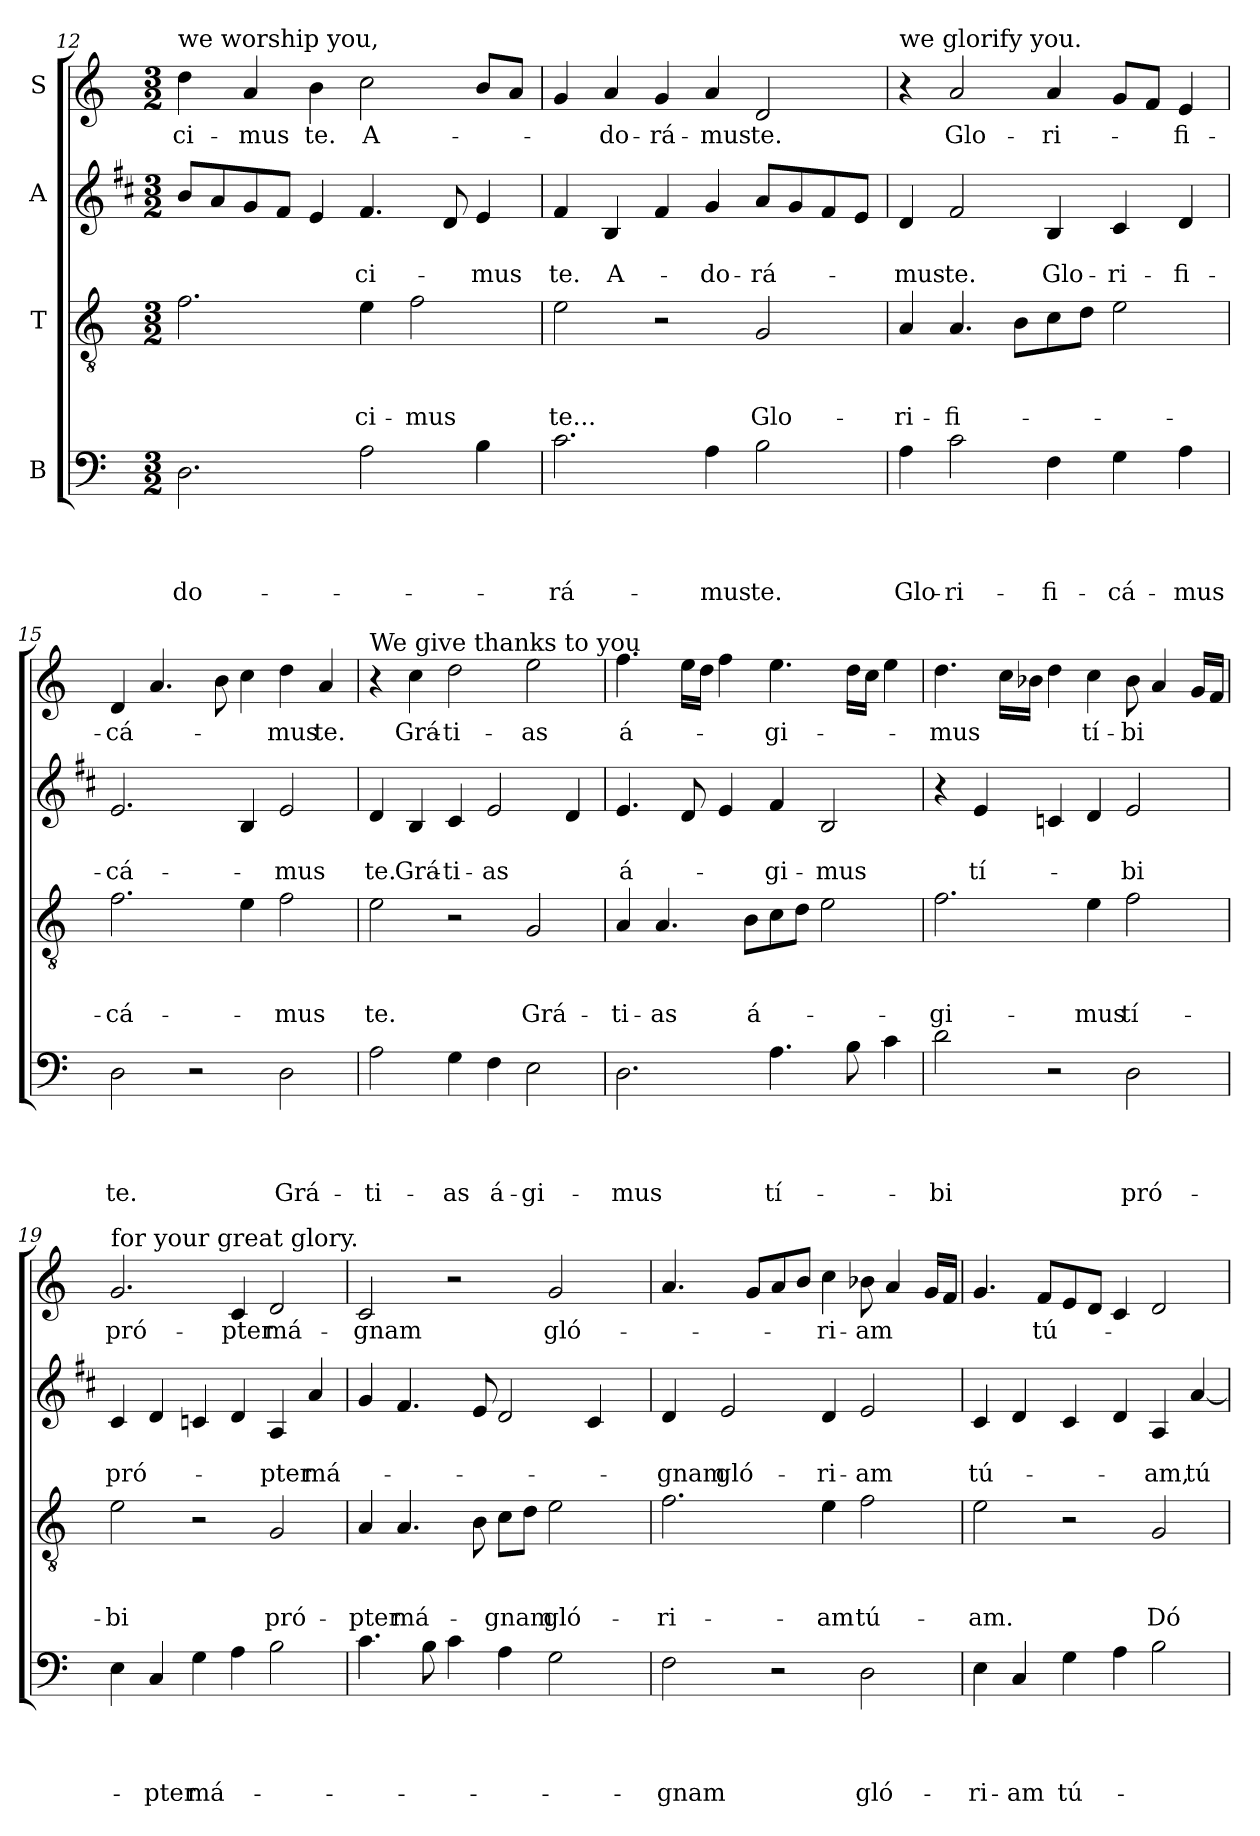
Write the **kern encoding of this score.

**kern	**text	**text	**text	**text	**kern	**text	**text	**text	**kern	**text	**text	**kern	**text
*part4	*part4	*part4	*part4	*part4	*part3	*part3	*part3	*part3	*part2	*part2	*part2	*part1	*part1
*staff4	*staff4	*staff4	*staff4	*staff4	*staff3	*staff3	*staff3	*staff3	*staff2	*staff2	*staff2	*staff1	*staff1
*I"B	*	*	*	*	*I"T	*	*	*	*I"A	*	*	*I"S	*
*clefF4	*	*	*	*	*clefGv2	*	*	*	*clefG2	*	*	*clefG2	*
*	*	*	*	*	*	*	*	*	*ITrd1c2	*	*	*	*
*k[]	*	*	*	*	*k[]	*	*	*	*k[]	*	*	*k[]	*
*C:	*	*	*	*	*C:	*	*	*	*C:	*	*	*C:	*
*M3/2	*	*	*	*	*M3/2	*	*	*	*M3/2	*	*	*M3/2	*
=12	=12	=12	=12	=12	=12	=12	=12	=12	=12	=12	=12	=12	=12
!	!	!	!	!	!	!	!	!	!	!	!	!LO:TX:a:t=we worship you,	!
!	!	!	!	!LO:LY:b	!	!	!	!	!	!	!	!	!LO:LY:b
2.D\	.	.	.	-do-	2.f\	.	.	.	8a/L	.	.	4dd\	-ci-
.	.	.	.	.	.	.	.	.	8g/	.	.	.	.
!	!	!	!	!	!	!	!	!	!	!	!	!	!LO:LY:b
.	.	.	.	.	.	.	.	.	8f/	.	.	4a/	-mus
.	.	.	.	.	.	.	.	.	8e/J	.	.	.	.
!	!	!	!	!	!	!	!	!	!	!	!	!	!LO:LY:b
.	.	.	.	.	.	.	.	.	4d/	.	.	4b\	te.
!	!	!	!	!	!	!	!	!LO:LY:b	!	!	!LO:LY:b	!	!LO:LY:b
2A\	.	.	.	.	4e\	.	.	-ci-	4.e/	.	-ci-	2cc\	A-
!	!	!	!	!	!	!	!	!LO:LY:b	!	!	!	!	!
.	.	.	.	.	2f\	.	.	-mus	.	.	.	.	.
.	.	.	.	.	.	.	.	.	8c/	.	.	.	.
!	!	!	!	!	!	!	!	!	!	!	!LO:LY:b	!	!
4B\	.	.	.	.	.	.	.	.	4d/	.	-mus	8b/L	.
.	.	.	.	.	.	.	.	.	.	.	.	8a/J	.
!!LO:LB:g=z
=13	=13	=13	=13	=13	=13	=13	=13	=13	=13	=13	=13	=13	=13
!	!	!	!	!LO:LY:b	!	!	!	!LO:LY:b	!	!	!LO:LY:b	!	!
2.c\	.	.	.	-rá-	2e\	.	.	te...	4e/	.	te.	4g/	.
!	!	!	!	!	!	!	!	!	!	!	!LO:LY:b	!	!LO:LY:b
.	.	.	.	.	.	.	.	.	4A/	.	A-	4a/	-do-
!	!	!	!	!	!	!	!	!	!	!	!	!	!LO:LY:b
.	.	.	.	.	2r	.	.	.	4e/	.	.	4g/	-rá-
!	!	!	!	!LO:LY:b	!	!	!	!	!	!	!LO:LY:b	!	!LO:LY:b
4A\	.	.	.	-mus	.	.	.	.	4f/	.	-do-	4a/	-mus
!	!	!	!	!LO:LY:b	!	!	!	!LO:LY:b	!	!	!LO:LY:b	!	!LO:LY:b
2B\	.	.	.	te.	2G/	.	.	Glo-	8g/L	.	-rá-	2d/	te.
.	.	.	.	.	.	.	.	.	8f/	.	.	.	.
.	.	.	.	.	.	.	.	.	8e/	.	.	.	.
.	.	.	.	.	.	.	.	.	8d/J	.	.	.	.
=14	=14	=14	=14	=14	=14	=14	=14	=14	=14	=14	=14	=14	=14
!	!	!	!	!	!	!	!	!	!	!	!	!LO:TX:a:t=we glorify you.	!
!	!	!	!	!LO:LY:b	!	!	!	!LO:LY:b	!	!	!LO:LY:b	!	!
4A\	.	.	.	Glo-	4A/	.	.	-ri-	4c/	.	-mus	4r	.
!	!	!	!	!LO:LY:b	!	!	!	!LO:LY:b	!	!	!LO:LY:b	!	!LO:LY:b
2c\	.	.	.	-ri-	4.A/	.	.	-fi-	2e/	.	te.	2a/	Glo-
.	.	.	.	.	8B\L	.	.	.	.	.	.	.	.
!	!	!	!	!LO:LY:b	!	!	!	!	!	!	!LO:LY:b	!	!LO:LY:b
4F\	.	.	.	-fi-	8c\	.	.	.	4A/	.	Glo-	4a/	-ri-
.	.	.	.	.	8d\J	.	.	.	.	.	.	.	.
!	!	!	!	!LO:LY:b	!	!	!	!	!	!	!LO:LY:b	!	!
4G\	.	.	.	-cá-	2e\	.	.	.	4B/	.	-ri-	8g/L	.
.	.	.	.	.	.	.	.	.	.	.	.	8f/J	.
!	!	!	!	!LO:LY:b	!	!	!	!	!	!	!LO:LY:b	!	!LO:LY:b
4A\	.	.	.	-mus	.	.	.	.	4c/	.	-fi-	4e/	-fi-
=15	=15	=15	=15	=15	=15	=15	=15	=15	=15	=15	=15	=15	=15
!	!	!	!	!LO:LY:b	!	!	!	!LO:LY:b	!	!	!LO:LY:b	!	!LO:LY:b
2D\	.	.	.	te.	2.f\	.	.	-cá-	2.d/	.	-cá-	4d/	-cá-
.	.	.	.	.	.	.	.	.	.	.	.	4.a/	.
2r	.	.	.	.	.	.	.	.	.	.	.	.	.
.	.	.	.	.	.	.	.	.	.	.	.	8b\	.
.	.	.	.	.	4e\	.	.	.	4A/	.	.	4cc\	.
!	!	!	!	!LO:LY:b	!	!	!	!LO:LY:b	!	!	!LO:LY:b	!	!LO:LY:b
2D\	.	.	.	Grá-	2f\	.	.	-mus	2d/	.	-mus	4dd\	-mus
!	!	!	!	!	!	!	!	!	!	!	!	!	!LO:LY:b
.	.	.	.	.	.	.	.	.	.	.	.	4a/	te.
=16	=16	=16	=16	=16	=16	=16	=16	=16	=16	=16	=16	=16	=16
!	!	!	!	!	!	!	!	!	!	!	!	!LO:TX:a:t=We give thanks to you	!
!	!	!	!	!LO:LY:b	!	!	!	!LO:LY:b	!	!	!LO:LY:b	!	!
2A\	.	.	.	-ti-	2e\	.	.	te.	4c/	.	te.	4r	.
!	!	!	!	!	!	!	!	!	!	!	!LO:LY:b	!	!LO:LY:b
.	.	.	.	.	.	.	.	.	4A/	.	Grá-	4cc\	Grá-
!	!	!	!	!LO:LY:b	!	!	!	!	!	!	!LO:LY:b	!	!LO:LY:b
4G\	.	.	.	-as	2r	.	.	.	4B/	.	-ti-	2dd\	-ti-
!	!	!	!	!LO:LY:b	!	!	!	!	!	!	!LO:LY:b	!	!
4F\	.	.	.	á-	.	.	.	.	2d/	.	-as	.	.
!	!	!	!	!LO:LY:b	!	!	!	!LO:LY:b	!	!	!	!	!LO:LY:b
2E\	.	.	.	-gi-	2G/	.	.	Grá-	.	.	.	2ee\	-as
.	.	.	.	.	.	.	.	.	4c/	.	.	.	.
!!LO:PB:g=z
=17	=17	=17	=17	=17	=17	=17	=17	=17	=17	=17	=17	=17	=17
!	!	!	!	!LO:LY:b	!	!	!	!LO:LY:b	!	!	!LO:LY:b	!	!LO:LY:b
2.D\	.	.	.	-mus	4A/	.	.	-ti-	4.d/	.	á-	4.ff\	á-
!	!	!	!	!	!	!	!	!LO:LY:b	!	!	!	!	!
.	.	.	.	.	4.A/	.	.	-as	.	.	.	.	.
.	.	.	.	.	.	.	.	.	8c/	.	.	16ee\LL	.
.	.	.	.	.	.	.	.	.	.	.	.	16dd\JJ	.
.	.	.	.	.	.	.	.	.	4d/	.	.	4ff\	.
!	!	!	!	!	!	!	!	!LO:LY:b	!	!	!	!	!
.	.	.	.	.	8B\L	.	.	á-	.	.	.	.	.
!	!	!	!	!LO:LY:b	!	!	!	!	!	!	!LO:LY:b	!	!LO:LY:b
4.A\	.	.	.	tí-	8c\	.	.	.	4e/	.	-gi-	4.ee\	-gi-
.	.	.	.	.	8d\J	.	.	.	.	.	.	.	.
!	!	!	!	!	!	!	!	!	!	!	!LO:LY:b	!	!
.	.	.	.	.	2e\	.	.	.	2A/	.	-mus	.	.
8B\	.	.	.	.	.	.	.	.	.	.	.	16dd\LL	.
.	.	.	.	.	.	.	.	.	.	.	.	16cc\JJ	.
4c\	.	.	.	.	.	.	.	.	.	.	.	4ee\	.
=18	=18	=18	=18	=18	=18	=18	=18	=18	=18	=18	=18	=18	=18
!	!	!	!	!LO:LY:b	!	!	!	!LO:LY:b	!	!	!	!	!LO:LY:b
2d\	.	.	.	-bi	2.f\	.	.	-gi-	4r	.	.	4.dd\	-mus
!	!	!	!	!	!	!	!	!	!	!	!LO:LY:b	!	!
.	.	.	.	.	.	.	.	.	4d/	.	tí-	.	.
.	.	.	.	.	.	.	.	.	.	.	.	16cc\LL	.
.	.	.	.	.	.	.	.	.	.	.	.	16b-\JJ	.
2r	.	.	.	.	.	.	.	.	4B-X/	.	.	4dd\	.
!	!	!	!	!	!	!	!	!LO:LY:b	!	!	!	!	!LO:LY:b
.	.	.	.	.	4e\	.	.	-mus	4c/	.	.	4cc\	tí-
!	!	!	!	!LO:LY:b	!	!	!	!LO:LY:b	!	!	!LO:LY:b	!	!LO:LY:b
2D\	.	.	.	pró-	2f\	.	.	tí-	2d/	.	-bi	8b-\	-bi
.	.	.	.	.	.	.	.	.	.	.	.	4a/	.
.	.	.	.	.	.	.	.	.	.	.	.	16g/LL	.
.	.	.	.	.	.	.	.	.	.	.	.	16f/JJ	.
=19	=19	=19	=19	=19	=19	=19	=19	=19	=19	=19	=19	=19	=19
!	!	!	!	!	!	!	!	!	!	!	!	!LO:TX:a:t=for your great glory.	!
!	!	!	!	!	!	!	!	!LO:LY:b	!	!	!LO:LY:b	!	!LO:LY:b
4E\	.	.	.	.	2e\	.	.	-bi	4B/	.	pró-	2.g/	pró-
!	!	!	!	!LO:LY:b	!	!	!	!	!	!	!	!	!
4C/	.	.	.	-pter	.	.	.	.	4c/	.	.	.	.
!	!	!	!	!LO:LY:b	!	!	!	!	!	!	!	!	!
4G\	.	.	.	má-	2r	.	.	.	4B-/	.	.	.	.
!	!	!	!	!	!	!	!	!	!	!	!	!	!LO:LY:b
4A\	.	.	.	.	.	.	.	.	4c/	.	.	4c/	-pter
!	!	!	!	!	!	!	!	!LO:LY:b	!	!	!LO:LY:b	!	!LO:LY:b
2B\	.	.	.	.	2G/	.	.	pró-	4G/	.	-pter	2d/	má-
!	!	!	!	!	!	!	!	!	!	!	!LO:LY:b	!	!
.	.	.	.	.	.	.	.	.	4g/	.	má-	.	.
=20	=20	=20	=20	=20	=20	=20	=20	=20	=20	=20	=20	=20	=20
!	!	!	!	!	!	!	!	!LO:LY:b	!	!	!	!	!LO:LY:b
4.c\	.	.	.	.	4A/	.	.	-pter	4f/	.	.	2c/	-gnam
!	!	!	!	!	!	!	!	!LO:LY:b	!	!	!	!	!
.	.	.	.	.	4.A/	.	.	má-	4.e/	.	.	.	.
8B\	.	.	.	.	.	.	.	.	.	.	.	.	.
4c\	.	.	.	.	.	.	.	.	.	.	.	2r	.
.	.	.	.	.	8B\	.	.	.	8d/	.	.	.	.
!	!	!	!	!	!	!	!	!LO:LY:b	!	!	!	!	!
4A\	.	.	.	.	8c\L	.	.	-gnam	2c/	.	.	.	.
.	.	.	.	.	8d\J	.	.	.	.	.	.	.	.
!	!	!	!	!	!	!	!	!LO:LY:b	!	!	!	!	!LO:LY:b
2G\	.	.	.	.	2e\	.	.	gló-	.	.	.	2g/	gló-
.	.	.	.	.	.	.	.	.	4B/	.	.	.	.
!!LO:LB:g=z
=21	=21	=21	=21	=21	=21	=21	=21	=21	=21	=21	=21	=21	=21
!	!	!	!	!LO:LY:b	!	!	!	!LO:LY:b	!	!	!LO:LY:b	!	!
2F\	.	.	.	-gnam	2.f\	.	.	-ri-	4c/	.	-gnam	4.a/	.
!	!	!	!	!	!	!	!	!	!	!	!LO:LY:b	!	!
.	.	.	.	.	.	.	.	.	2d/	.	gló-	.	.
.	.	.	.	.	.	.	.	.	.	.	.	8g/L	.
2r	.	.	.	.	.	.	.	.	.	.	.	8a/	.
.	.	.	.	.	.	.	.	.	.	.	.	8b/J	.
!	!	!	!	!	!	!	!	!LO:LY:b	!	!	!LO:LY:b	!	!LO:LY:b
.	.	.	.	.	4e\	.	.	-am	4c/	.	-ri-	4cc\	-ri-
!	!	!	!	!LO:LY:b	!	!	!	!LO:LY:b	!	!	!LO:LY:b	!	!LO:LY:b
2D\	.	.	.	gló-	2f\	.	.	tú-	2d/	.	-am	8b-\	-am
.	.	.	.	.	.	.	.	.	.	.	.	4a/	.
.	.	.	.	.	.	.	.	.	.	.	.	16g/LL	.
.	.	.	.	.	.	.	.	.	.	.	.	16f/JJ	.
=22	=22	=22	=22	=22	=22	=22	=22	=22	=22	=22	=22	=22	=22
!	!	!	!	!LO:LY:b	!	!	!	!LO:LY:b	!	!	!LO:LY:b	!	!
4E\	.	.	.	-ri-	2e\	.	.	-am.	4B/	.	tú-	4.g/	.
!	!	!	!	!LO:LY:b	!	!	!	!	!	!	!	!	!
4C/	.	.	.	-am	.	.	.	.	4c/	.	.	.	.
!	!	!	!	!	!	!	!	!	!	!	!	!	!LO:LY:b
.	.	.	.	.	.	.	.	.	.	.	.	8f/L	tú-
!	!	!	!	!LO:LY:b	!	!	!	!	!	!	!	!	!
4G\	.	.	.	tú-	2r	.	.	.	4B/	.	.	8e/	.
.	.	.	.	.	.	.	.	.	.	.	.	8d/J	.
4A\	.	.	.	.	.	.	.	.	4c/	.	.	4c/	.
!	!	!	!	!	!	!	!	!LO:LY:b	!	!	!LO:LY:b	!	!
2B\	.	.	.	.	2G/	.	.	Dó-	4G/	.	-am,	2d/	.
!	!	!	!	!	!	!	!	!	!	!	!LO:LY:b	!	!
.	.	.	.	.	.	.	.	.	[4g/	.	tú-	.	.
=	=	=	=	=	=	=	=	=	=	=	=	=	=
*-	*-	*-	*-	*-	*-	*-	*-	*-	*-	*-	*-	*-	*-
